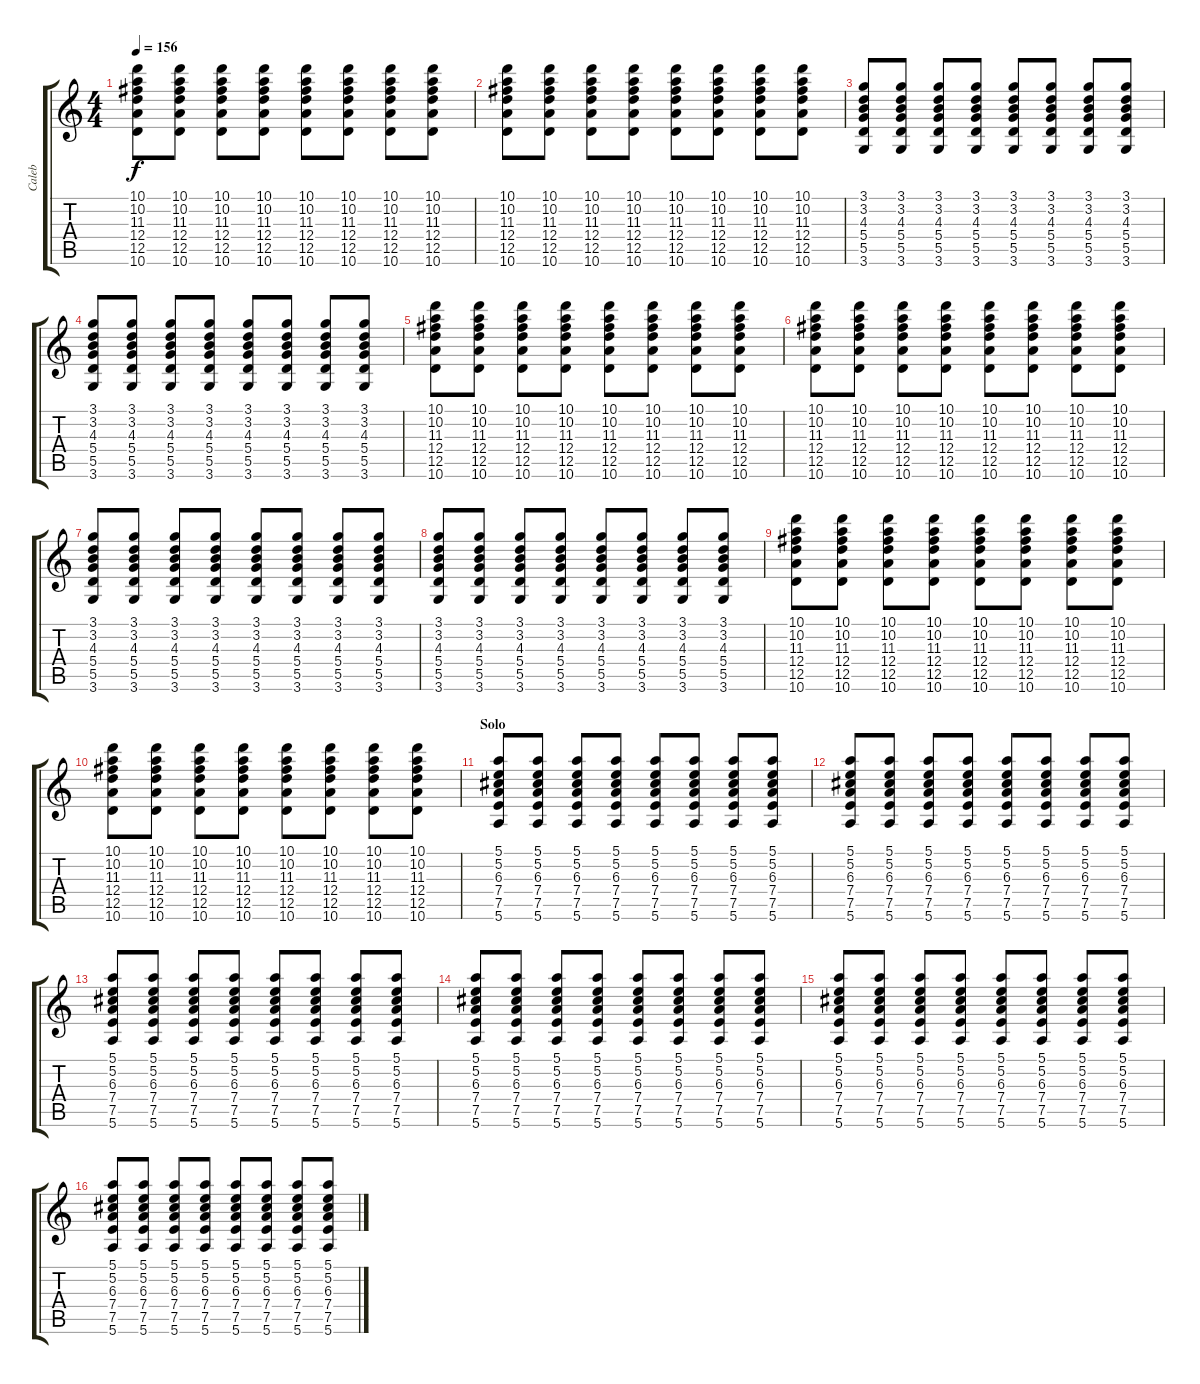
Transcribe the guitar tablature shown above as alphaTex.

\track ("Caleb" "Caleb") {instrument overdrivenguitar}
\staff {score tabs}
\tuning (E4 B3 G3 D3 A2 E2) {hide}
\ts (4 4)
\tempo 156
\clef g2
\ks c
(10.1 10.2 11.3 12.4 12.5 10.6).8{dy f} (10.1 10.2 11.3 12.4 12.5 10.6).8 (10.1 10.2 11.3 12.4 12.5 10.6).8 (10.1 10.2 11.3 12.4 12.5 10.6).8 (10.1 10.2 11.3 12.4 12.5 10.6).8 (10.1 10.2 11.3 12.4 12.5 10.6).8 (10.1 10.2 11.3 12.4 12.5 10.6).8 (10.1 10.2 11.3 12.4 12.5 10.6).8 |
(10.1 10.2 11.3 12.4 12.5 10.6).8 (10.1 10.2 11.3 12.4 12.5 10.6).8 (10.1 10.2 11.3 12.4 12.5 10.6).8 (10.1 10.2 11.3 12.4 12.5 10.6).8 (10.1 10.2 11.3 12.4 12.5 10.6).8 (10.1 10.2 11.3 12.4 12.5 10.6).8 (10.1 10.2 11.3 12.4 12.5 10.6).8 (10.1 10.2 11.3 12.4 12.5 10.6).8 |
(3.1 3.2 4.3 5.4 5.5 3.6).8 (3.1 3.2 4.3 5.4 5.5 3.6).8 (3.1 3.2 4.3 5.4 5.5 3.6).8 (3.1 3.2 4.3 5.4 5.5 3.6).8 (3.1 3.2 4.3 5.4 5.5 3.6).8 (3.1 3.2 4.3 5.4 5.5 3.6).8 (3.1 3.2 4.3 5.4 5.5 3.6).8 (3.1 3.2 4.3 5.4 5.5 3.6).8 |
(3.1 3.2 4.3 5.4 5.5 3.6).8 (3.1 3.2 4.3 5.4 5.5 3.6).8 (3.1 3.2 4.3 5.4 5.5 3.6).8 (3.1 3.2 4.3 5.4 5.5 3.6).8 (3.1 3.2 4.3 5.4 5.5 3.6).8 (3.1 3.2 4.3 5.4 5.5 3.6).8 (3.1 3.2 4.3 5.4 5.5 3.6).8 (3.1 3.2 4.3 5.4 5.5 3.6).8 |
(10.1 10.2 11.3 12.4 12.5 10.6).8 (10.1 10.2 11.3 12.4 12.5 10.6).8 (10.1 10.2 11.3 12.4 12.5 10.6).8 (10.1 10.2 11.3 12.4 12.5 10.6).8 (10.1 10.2 11.3 12.4 12.5 10.6).8 (10.1 10.2 11.3 12.4 12.5 10.6).8 (10.1 10.2 11.3 12.4 12.5 10.6).8 (10.1 10.2 11.3 12.4 12.5 10.6).8 |
(10.1 10.2 11.3 12.4 12.5 10.6).8 (10.1 10.2 11.3 12.4 12.5 10.6).8 (10.1 10.2 11.3 12.4 12.5 10.6).8 (10.1 10.2 11.3 12.4 12.5 10.6).8 (10.1 10.2 11.3 12.4 12.5 10.6).8 (10.1 10.2 11.3 12.4 12.5 10.6).8 (10.1 10.2 11.3 12.4 12.5 10.6).8 (10.1 10.2 11.3 12.4 12.5 10.6).8 |
(3.1 3.2 4.3 5.4 5.5 3.6).8 (3.1 3.2 4.3 5.4 5.5 3.6).8 (3.1 3.2 4.3 5.4 5.5 3.6).8 (3.1 3.2 4.3 5.4 5.5 3.6).8 (3.1 3.2 4.3 5.4 5.5 3.6).8 (3.1 3.2 4.3 5.4 5.5 3.6).8 (3.1 3.2 4.3 5.4 5.5 3.6).8 (3.1 3.2 4.3 5.4 5.5 3.6).8 |
(3.1 3.2 4.3 5.4 5.5 3.6).8 (3.1 3.2 4.3 5.4 5.5 3.6).8 (3.1 3.2 4.3 5.4 5.5 3.6).8 (3.1 3.2 4.3 5.4 5.5 3.6).8 (3.1 3.2 4.3 5.4 5.5 3.6).8 (3.1 3.2 4.3 5.4 5.5 3.6).8 (3.1 3.2 4.3 5.4 5.5 3.6).8 (3.1 3.2 4.3 5.4 5.5 3.6).8 |
(10.1 10.2 11.3 12.4 12.5 10.6).8 (10.1 10.2 11.3 12.4 12.5 10.6).8 (10.1 10.2 11.3 12.4 12.5 10.6).8 (10.1 10.2 11.3 12.4 12.5 10.6).8 (10.1 10.2 11.3 12.4 12.5 10.6).8 (10.1 10.2 11.3 12.4 12.5 10.6).8 (10.1 10.2 11.3 12.4 12.5 10.6).8 (10.1 10.2 11.3 12.4 12.5 10.6).8 |
(10.1 10.2 11.3 12.4 12.5 10.6).8 (10.1 10.2 11.3 12.4 12.5 10.6).8 (10.1 10.2 11.3 12.4 12.5 10.6).8 (10.1 10.2 11.3 12.4 12.5 10.6).8 (10.1 10.2 11.3 12.4 12.5 10.6).8 (10.1 10.2 11.3 12.4 12.5 10.6).8 (10.1 10.2 11.3 12.4 12.5 10.6).8 (10.1 10.2 11.3 12.4 12.5 10.6).8 |
\section ("" "Solo")
(5.1 5.2 6.3 7.4 7.5 5.6).8 (5.1 5.2 6.3 7.4 7.5 5.6).8 (5.1 5.2 6.3 7.4 7.5 5.6).8 (5.1 5.2 6.3 7.4 7.5 5.6).8 (5.1 5.2 6.3 7.4 7.5 5.6).8 (5.1 5.2 6.3 7.4 7.5 5.6).8 (5.1 5.2 6.3 7.4 7.5 5.6).8 (5.1 5.2 6.3 7.4 7.5 5.6).8 |
(5.1 5.2 6.3 7.4 7.5 5.6).8 (5.1 5.2 6.3 7.4 7.5 5.6).8 (5.1 5.2 6.3 7.4 7.5 5.6).8 (5.1 5.2 6.3 7.4 7.5 5.6).8 (5.1 5.2 6.3 7.4 7.5 5.6).8 (5.1 5.2 6.3 7.4 7.5 5.6).8 (5.1 5.2 6.3 7.4 7.5 5.6).8 (5.1 5.2 6.3 7.4 7.5 5.6).8 |
(5.1 5.2 6.3 7.4 7.5 5.6).8 (5.1 5.2 6.3 7.4 7.5 5.6).8 (5.1 5.2 6.3 7.4 7.5 5.6).8 (5.1 5.2 6.3 7.4 7.5 5.6).8 (5.1 5.2 6.3 7.4 7.5 5.6).8 (5.1 5.2 6.3 7.4 7.5 5.6).8 (5.1 5.2 6.3 7.4 7.5 5.6).8 (5.1 5.2 6.3 7.4 7.5 5.6).8 |
(5.1 5.2 6.3 7.4 7.5 5.6).8 (5.1 5.2 6.3 7.4 7.5 5.6).8 (5.1 5.2 6.3 7.4 7.5 5.6).8 (5.1 5.2 6.3 7.4 7.5 5.6).8 (5.1 5.2 6.3 7.4 7.5 5.6).8 (5.1 5.2 6.3 7.4 7.5 5.6).8 (5.1 5.2 6.3 7.4 7.5 5.6).8 (5.1 5.2 6.3 7.4 7.5 5.6).8 |
(5.1 5.2 6.3 7.4 7.5 5.6).8 (5.1 5.2 6.3 7.4 7.5 5.6).8 (5.1 5.2 6.3 7.4 7.5 5.6).8 (5.1 5.2 6.3 7.4 7.5 5.6).8 (5.1 5.2 6.3 7.4 7.5 5.6).8 (5.1 5.2 6.3 7.4 7.5 5.6).8 (5.1 5.2 6.3 7.4 7.5 5.6).8 (5.1 5.2 6.3 7.4 7.5 5.6).8 |
(5.1 5.2 6.3 7.4 7.5 5.6).8 (5.1 5.2 6.3 7.4 7.5 5.6).8 (5.1 5.2 6.3 7.4 7.5 5.6).8 (5.1 5.2 6.3 7.4 7.5 5.6).8 (5.1 5.2 6.3 7.4 7.5 5.6).8 (5.1 5.2 6.3 7.4 7.5 5.6).8 (5.1 5.2 6.3 7.4 7.5 5.6).8 (5.1 5.2 6.3 7.4 7.5 5.6).8
